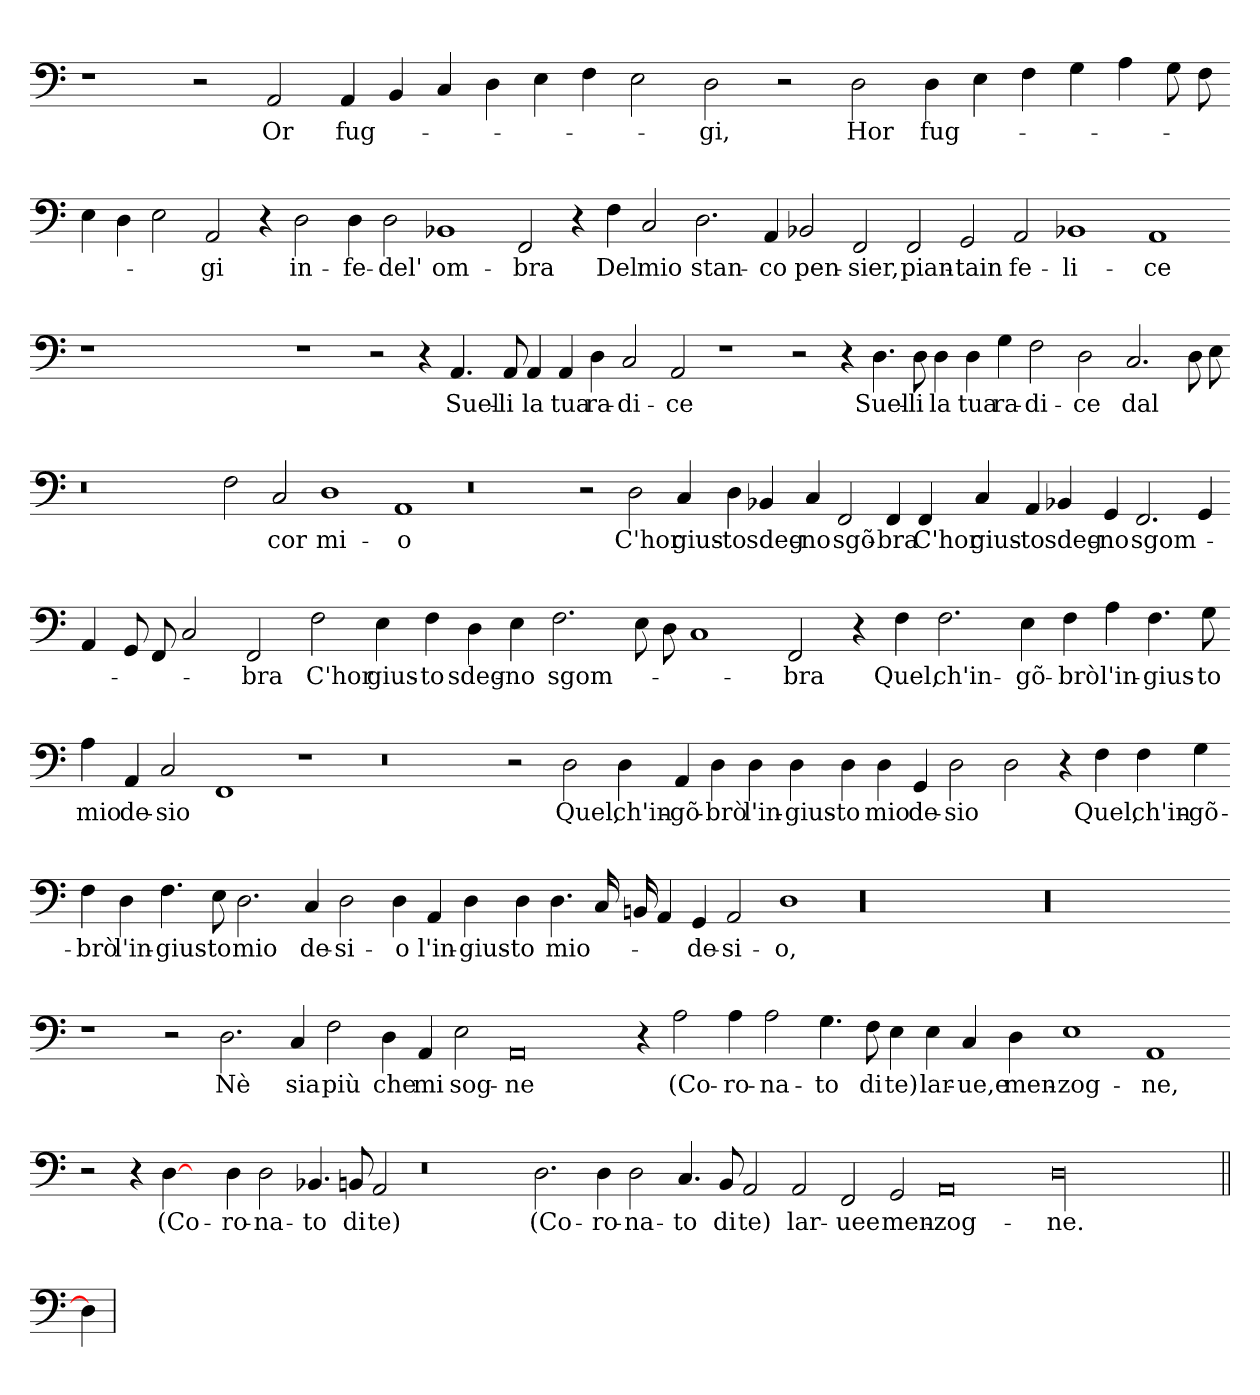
**kern	**text
*part1	*part1
*staff1	*staff1
*clefF4	*
*k[]	*
=	=
1r	.
2r	.
2AA	Or
4AA	fug-
4BB	.
4C	.
4D	.
4E	.
4F	.
2E	.
2D	gi,
2r	.
2D	Hor
4D	fug-
4E	.
4F	.
4G	.
4A	.
8G	.
8F	.
=-	=-
4E	.
4D	.
2E	.
2AA	gi
4r	.
2D	in-
4D	fe-
2D	del'
1BB-X	om-
2FF	bra
4r	.
4F	Del
2C	mio
2.D	stan-
4AA	co
2BB-X	pen-
2FF	sier,
2FF	pian-
2GG	tain
2AA	fe-
1BB-X	li-
1AA	ce
=-	=-
1r	.
0.ryy	.
1r	.
2r	.
4r	.
4.AA	Suel-
8AA	li
4AA	la
4AA	tua
4D	ra-
2C	di-
2AA	ce
1r	.
2r	.
4r	.
4.D	Suel-
8D	li
4D	la
4D	tua
4G	ra-
2F	di-
2D	ce
2.C	dal
8D	.
8E	.
=-	=-
0.r	.
2F	.
2C	cor
1D	mi-
1AA	o
0r	.
2r	.
2D	C'hor
4C	gius-
4D	to
4BB-X	sdeg-
4C	no
2FF	sgõ-
4FF	bra
4FF	C'hor
4C	gius-
4AA	to
4BB-X	sdeg-
4GG	no
2.FF	sgom-
4GG	.
=-	=-
4AA	.
8GG	.
8FF	.
2C	.
2FF	bra
2F	C'hor
4E	gius-
4F	to
4D	sdeg-
4E	no
2.F	sgom-
8E	.
8D\	.
1C	.
2FF	bra
4r	.
4F	Quel,
2.F	ch'in-
4E	gõ-
4F	brò
4A	l'in-
4.F	gius-
8G	to
=-	=-
4A	mio
4AA	de-
2C	sio
1FF	.
1r	.
0r	.
2r	.
2D	Quel,
4D	ch'in-
4AA	gõ-
4D	brò
4D	l'in-
4D	gius-
4D	to
4D	mio
4GG	de-
2D	sio
2D	.
4r	.
4F	Quel,
4F	ch'in-
4G	gõ-
=-	=-
4F	brò
4D	l'in-
4.F	gius-
8E	to
2.D	mio
4C	de-
2D	si-
4D	o
4AA	l'in-
4D	gius-
4D	to
4.D	mio-
16C	.
16BB	.
4AA	.
4GG	de-
2AA	si-
1D	o,
00r	.
00r	.
=-	=-
1r	.
2r	.
2.D	Nѐ
4C	sia
2F	più
4D	che
4AA	mi
2E	sog-
0AA	ne
4r	.
2A	(Co-
4A	ro-
2A	na-
4.G	to
8F	di
4E	te)
4E	lar-
4C	ue,e
4D	men-
1E	zog-
1AA	ne,
=-	=-
2r	.
4r	.
[4D	(Co-
4ryy	.
4D	ro-
2D	na-
4.BB-X	to
8BB	di
2AA	te)
0r	.
2.D	(Co-
4D	ro-
2D	na-
4.C	to
8BB	di
2AA	te)
2AA	lar-
2FF	uee
2GG	men-
0AA	zog-
00D	ne.
=1||	=1||
4D]	.
=	=
*-	*-
